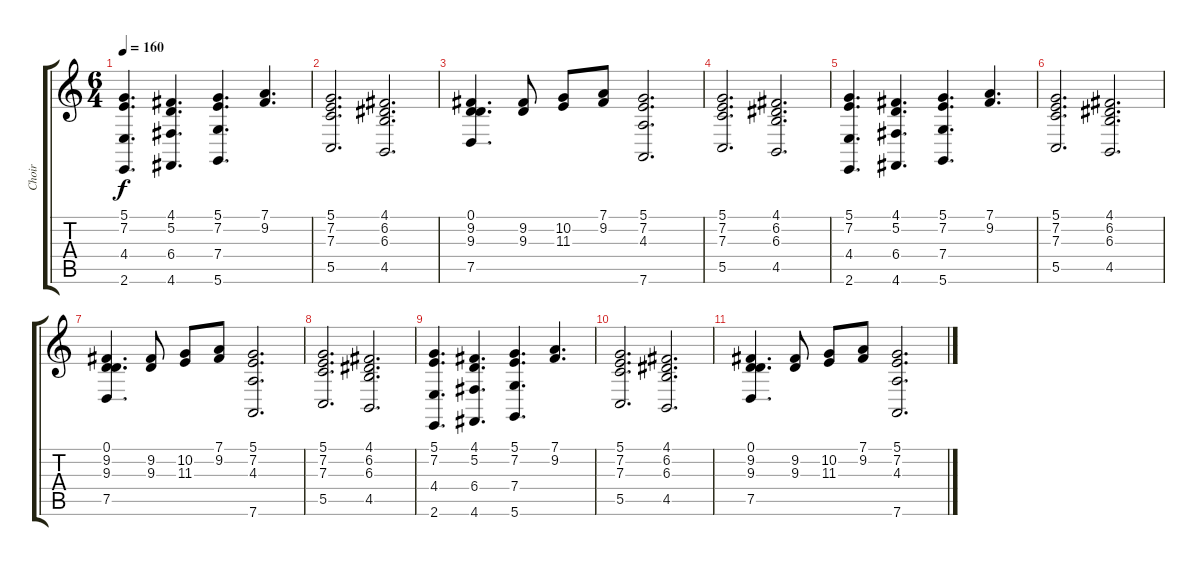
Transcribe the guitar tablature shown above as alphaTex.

\track ("Choir" "Choir") {instrument choiraahs}
\staff {score tabs}
\tuning (D4 A3 F3 C3 G2 D2) {hide}
\ts (6 4)
\tempo 160
\clef g2
\ks c
(5.1 7.2 4.4 2.6).4{d dy f} (4.1 5.2 6.4 4.6).4{d} (5.1 7.2 7.4 5.6).4{d} (7.1 9.2).4{d} |
(5.1 7.2 7.3 5.5).2{d} (4.1 6.2 6.3 4.5).2{d} |
(0.1 9.2 9.3 7.5).4{d} (9.2 9.3).8 (10.2 11.3).8 (7.1 9.2).8 (5.1 7.2 4.3 7.6).2{d} |
(5.1 7.2 7.3 5.5).2{d} (4.1 6.2 6.3 4.5).2{d} |
(5.1 7.2 4.4 2.6).4{d} (4.1 5.2 6.4 4.6).4{d} (5.1 7.2 7.4 5.6).4{d} (7.1 9.2).4{d} |
(5.1 7.2 7.3 5.5).2{d} (4.1 6.2 6.3 4.5).2{d} |
(0.1 9.2 9.3 7.5).4{d} (9.2 9.3).8 (10.2 11.3).8 (7.1 9.2).8 (5.1 7.2 4.3 7.6).2{d} |
(5.1 7.2 7.3 5.5).2{d} (4.1 6.2 6.3 4.5).2{d} |
(5.1 7.2 4.4 2.6).4{d} (4.1 5.2 6.4 4.6).4{d} (5.1 7.2 7.4 5.6).4{d} (7.1 9.2).4{d} |
(5.1 7.2 7.3 5.5).2{d} (4.1 6.2 6.3 4.5).2{d} |
(0.1 9.2 9.3 7.5).4{d} (9.2 9.3).8 (10.2 11.3).8 (7.1 9.2).8 (5.1 7.2 4.3 7.6).2{d}
